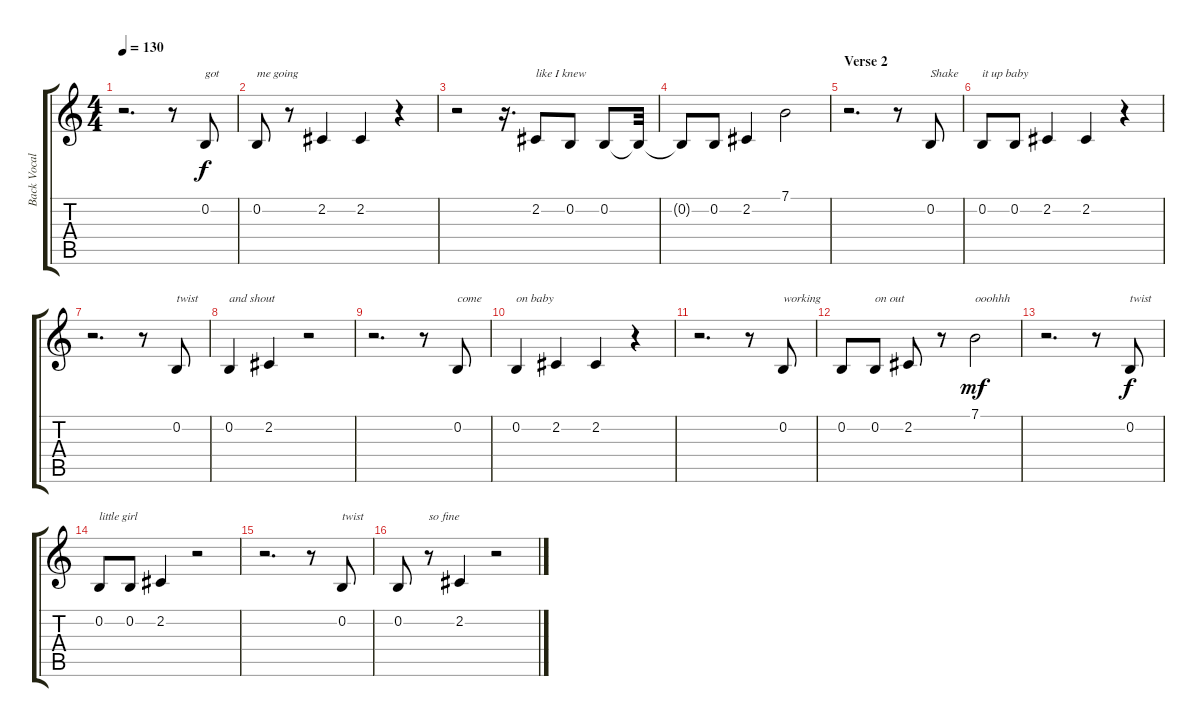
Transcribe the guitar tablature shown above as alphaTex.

\track ("Back Vocal 3" "Back Vocal") {instrument baritonesax}
\staff {score tabs}
\tuning (E4 B3 G3 D3 A2 E2) {hide}
\ts (4 4)
\tempo 130
\clef g2
\ks c
r.2{d dy f} r.8 0.2.8{txt "got"} |
0.2.8{txt "me going"} r.8 2.2.4 2.2.4 r.4 |
r.2 r.16{d} 2.2.8{txt "like I knew"} 0.2.8 0.2.8 0.2{t}.32 |
0.2{t}.8 0.2.8 2.2.4 7.1.2 |
\section ("" "Verse 2")
r.2{d} r.8 0.2.8{txt "Shake"} |
0.2.8{txt "it up baby"} 0.2.8 2.2.4 2.2.4 r.4 |
r.2{d} r.8 0.2.8{txt "twist"} |
0.2.4{txt "and shout"} 2.2.4 r.2 |
r.2{d} r.8 0.2.8{txt "come"} |
0.2.4{txt "on baby"} 2.2.4 2.2.4 r.4 |
r.2{d} r.8 0.2.8{txt "working"} |
0.2.8 0.2.8{txt "on out"} 2.2.8 r.8 7.1.2{txt "ooohhh" dy mf} |
r.2{d} r.8 0.2.8{txt "twist" dy f} |
0.2.8{txt "little girl"} 0.2.8 2.2.4 r.2 |
r.2{d} r.8 0.2.8{txt "twist"} |
0.2.8 r.8{txt "so fine"} 2.2.4 r.2
